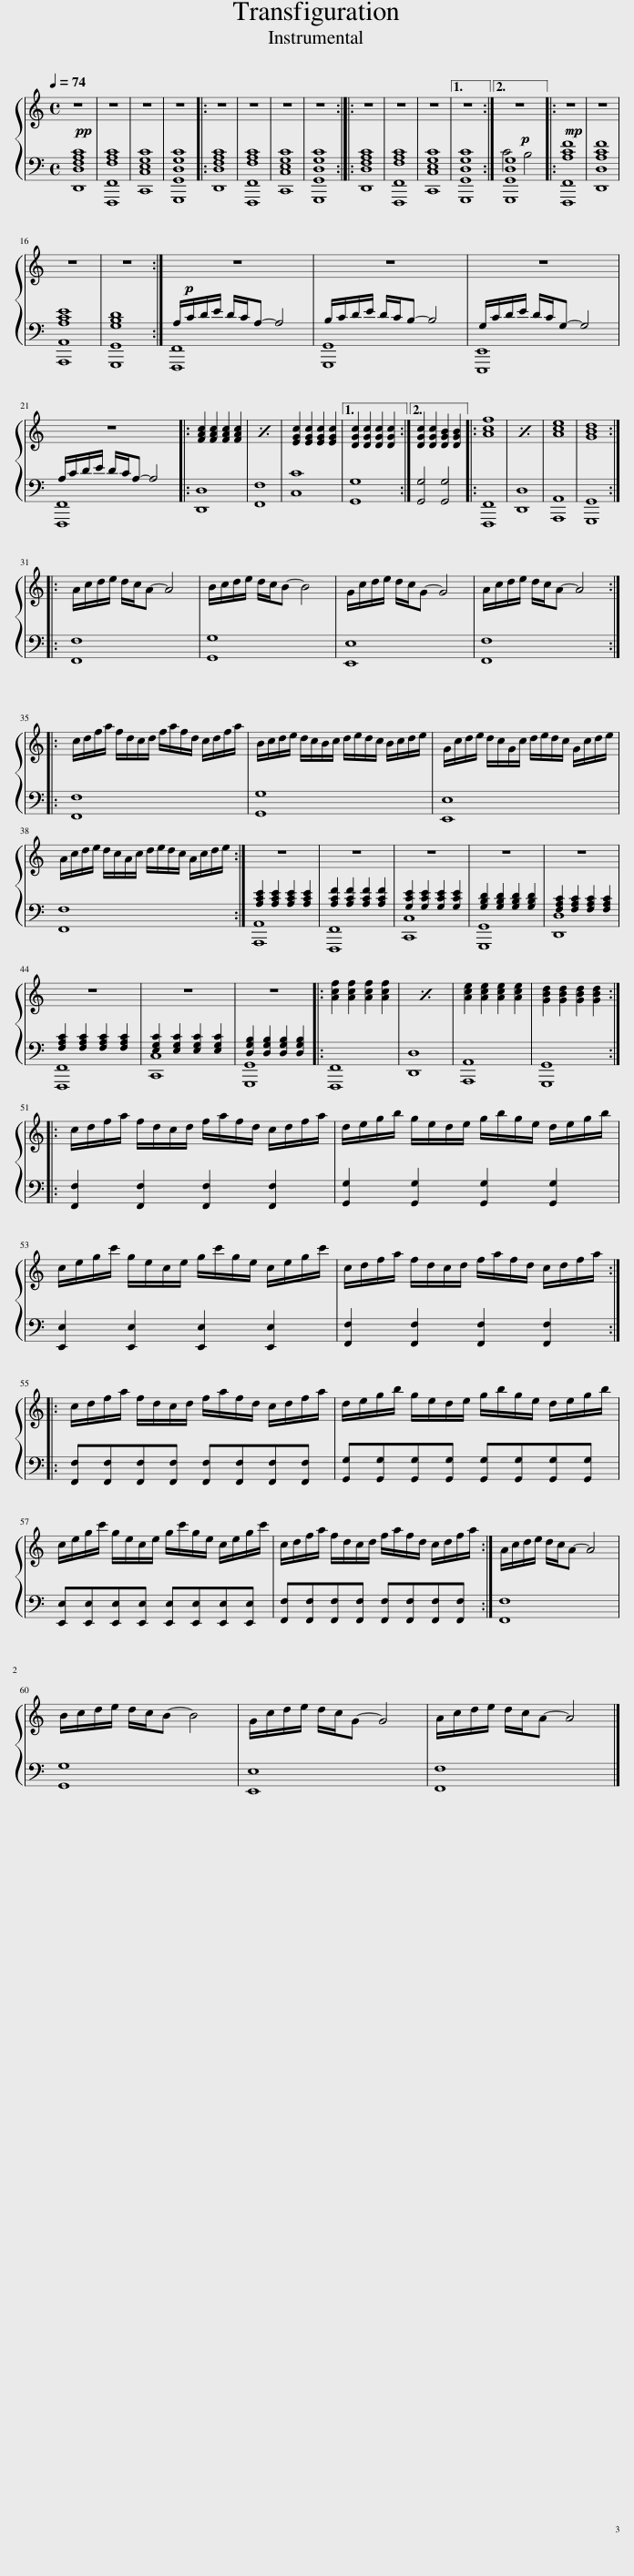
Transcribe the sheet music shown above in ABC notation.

X:1
%%score { 1 | ( 2 3 ) }
L:1/8
Q:1/4=74
M:4/4
I:linebreak $
K:C
V:1 treble
V:2 bass
V:3 bass
V:1
!pp! z8 | z8 | z8 | z8 |: z8 | %5
 z8 | z8 | z8 :: z8 | z8 | %10
 z8 |1 z8 :|2 z8!p! |:!mp! z8 | z8 |$ %15
 z8 | z8 :|!p! z8 | z8 | z8 |$ %20
 z8 |: [FAc]2 [FAc]2 [FAc]2 [FAc]2 | x8 | [EGc]2 [EGc]2 [EGc]2 [EGc]2 |1 [DGc]2 [DGc]2 [DGc]2 [DGc]2 :|2 %25
 [DGc]2 [DGc]2 [DGB]2 [DGB]2 |: [Acf]8 | x8 | [Ace]8 | [GBd]8 ::$ %30
 A/c/d/e/ d/c/A- A4 | B/c/d/e/ d/c/B- B4 | G/c/d/e/ d/c/G- G4 | A/c/d/e/ d/c/A- A4 ::$ c/d/f/a/ f/d/c/d/ f/a/f/d/ c/d/f/a/ | %35
 B/c/d/e/ d/c/B/c/ d/e/d/c/ B/c/d/e/ | G/c/d/e/ d/c/G/c/ d/e/d/c/ G/c/d/e/ |$ A/c/d/e/ d/c/A/c/ d/e/d/c/ A/c/d/e/ :| z8 | z8 | %40
 z8 | z8 | z8 |$ z8 | z8 | %45
 z8 |: [Acf]2 [Acf]2 [Acf]2 [Acf]2 | x8 | [Ace]2 [Ace]2 [Ace]2 [Ace]2 | [GBd]2 [GBd]2 [GBd]2 [GBd]2 ::$ %50
 c/d/f/a/ f/d/c/d/ f/a/f/d/ c/d/f/a/ | d/e/g/b/ g/e/d/e/ g/b/g/e/ d/e/g/b/ |$ c/e/g/c'/ g/e/c/e/ g/c'/g/e/ c/e/g/c'/ | c/d/f/a/ f/d/c/d/ f/a/f/d/ c/d/f/a/ ::$ c/d/f/a/ f/d/c/d/ f/a/f/d/ c/d/f/a/ | %55
 d/e/g/b/ g/e/d/e/ g/b/g/e/ d/e/g/b/ |$ c/e/g/c'/ g/e/c/e/ g/c'/g/e/ c/e/g/c'/ | c/d/f/a/ f/d/c/d/ f/a/f/d/ c/d/f/a/ :| A/c/d/e/ d/c/A- A4 |$ B/c/d/e/ d/c/B- B4 | %60
 G/c/d/e/ d/c/G- G4 | A/c/d/e/ d/c/A- A4 |] %62
V:2
 [D,,D,F,A,C]8 | [F,,,F,,F,A,C]8 | [C,,C,E,G,C]8 | [G,,,G,,D,G,C]8 |: [D,,D,F,A,C]8 | %5
 [F,,,F,,F,A,C]8 | [C,,C,E,G,C]8 | [G,,,G,,D,G,C]8 :: [D,,D,F,A,C]8 | [F,,,F,,F,A,C]8 | %10
 [C,,C,E,G,C]8 |1 [G,,,G,,D,G,C]8 :|2 [G,,,G,,D,G,]8 |: [F,,,F,,A,CF]8 | [D,,D,A,CF]8 |$ %15
 [A,,,A,,A,CE]8 | [G,,,G,,G,B,D]8 :| A,/C/D/E/ D/C/A,- A,4 | B,/C/D/E/ D/C/B,- B,4 | G,/C/D/E/ D/C/G,- G,4 |$ %20
 A,/C/D/E/ D/C/A,- A,4 |: [D,,D,]8 | [F,,F,]8 | [C,C]8 |1 [G,,G,]8 :|2 %25
 [G,,G,]4 [G,,G,]4 |: [F,,,F,,]8 | [D,,D,]8 | [A,,,A,,]8 | [G,,,G,,]8 ::$ %30
 [F,,F,]8 | [G,,G,]8 | [E,,E,]8 | [F,,F,]8 ::$ [F,,F,]8 | %35
 [G,,G,]8 | [E,,E,]8 |$ [F,,F,]8 :| [A,CE]2 [A,CE]2 [A,CE]2 [A,CE]2 | [A,CF]2 [A,CF]2 [A,CF]2 [A,CF]2 | %40
 [G,CE]2 [G,CE]2 [G,CE]2 [G,CE]2 | [G,B,D]2 [G,B,D]2 [G,B,D]2 [G,B,D]2 | [F,A,C]2 [F,A,C]2 [F,A,C]2 [F,A,C]2 |$ [F,A,C]2 [F,A,C]2 [F,A,C]2 [F,A,C]2 | [E,G,C]2 [E,G,C]2 [E,G,C]2 [E,G,C]2 | %45
 [D,G,B,]2 [D,G,B,]2 [D,G,B,]2 [D,G,B,]2 |: [F,,,F,,]8 | [D,,D,]8 | [A,,,A,,]8 | [G,,,G,,]8 ::$ %50
 [F,,F,]2 [F,,F,]2 [F,,F,]2 [F,,F,]2 | [G,,G,]2 [G,,G,]2 [G,,G,]2 [G,,G,]2 |$ [E,,E,]2 [E,,E,]2 [E,,E,]2 [E,,E,]2 | [F,,F,]2 [F,,F,]2 [F,,F,]2 [F,,F,]2 ::$ [F,,F,][F,,F,][F,,F,][F,,F,] [F,,F,][F,,F,][F,,F,][F,,F,] | %55
 [G,,G,][G,,G,][G,,G,][G,,G,] [G,,G,][G,,G,][G,,G,][G,,G,] |$ [E,,E,][E,,E,][E,,E,][E,,E,] [E,,E,][E,,E,][E,,E,][E,,E,] | [F,,F,][F,,F,][F,,F,][F,,F,] [F,,F,][F,,F,][F,,F,][F,,F,] :| [F,,F,]8 |$ [G,,G,]8 | %60
 [E,,E,]8 | [F,,F,]8 |] %62
V:3
 x8 | x8 | x8 | x8 |: x8 | %5
 x8 | x8 | x8 :: x8 | x8 | %10
 x8 |1 x8 :|2 C4 B,4 |: x8 | x8 |$ %15
 x8 | x8 :| [F,,,F,,]8 | [G,,,G,,]8 | [E,,,E,,]8 |$ %20
 [F,,,F,,]8 |: x8 | x8 | x8 |1 x8 :|2 %25
 x8 |: x8 | x8 | x8 | x8 ::$ %30
 x8 | x8 | x8 | x8 ::$ x8 | %35
 x8 | x8 |$ x8 :| [A,,,A,,]8 | [F,,,F,,]8 | %40
 [C,,C,]8 | [G,,,G,,]8 | [D,,D,]8 |$ [F,,,F,,]8 | [C,,C,]8 | %45
 [G,,,G,,]8 |: x8 | x8 | x8 | x8 ::$ %50
 x8 | x8 |$ x8 | x8 ::$ x8 | %55
 x8 |$ x8 | x8 :| x8 |$ x8 | %60
 x8 | x8 |] %62
